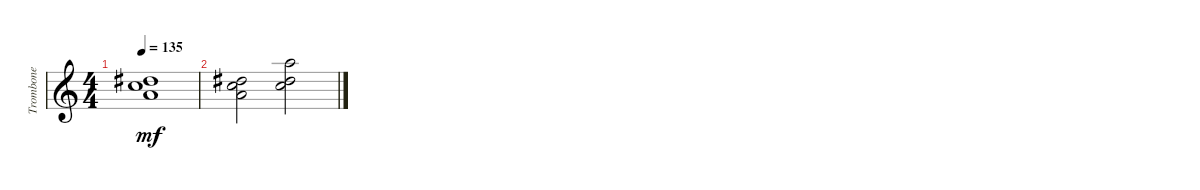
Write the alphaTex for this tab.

\track ("Trombone" "Trombone") {instrument trombone}
\staff {score}
\tuning (E4 B3 G3 D3 A2 E2 B1) {hide}
\ts (4 4)
\tempo 135
\clef g2
\ks c
(11.1 13.2 14.3).1{dy mf} |
(11.1 13.2 14.3).2 (17.1 16.2 17.3).2
